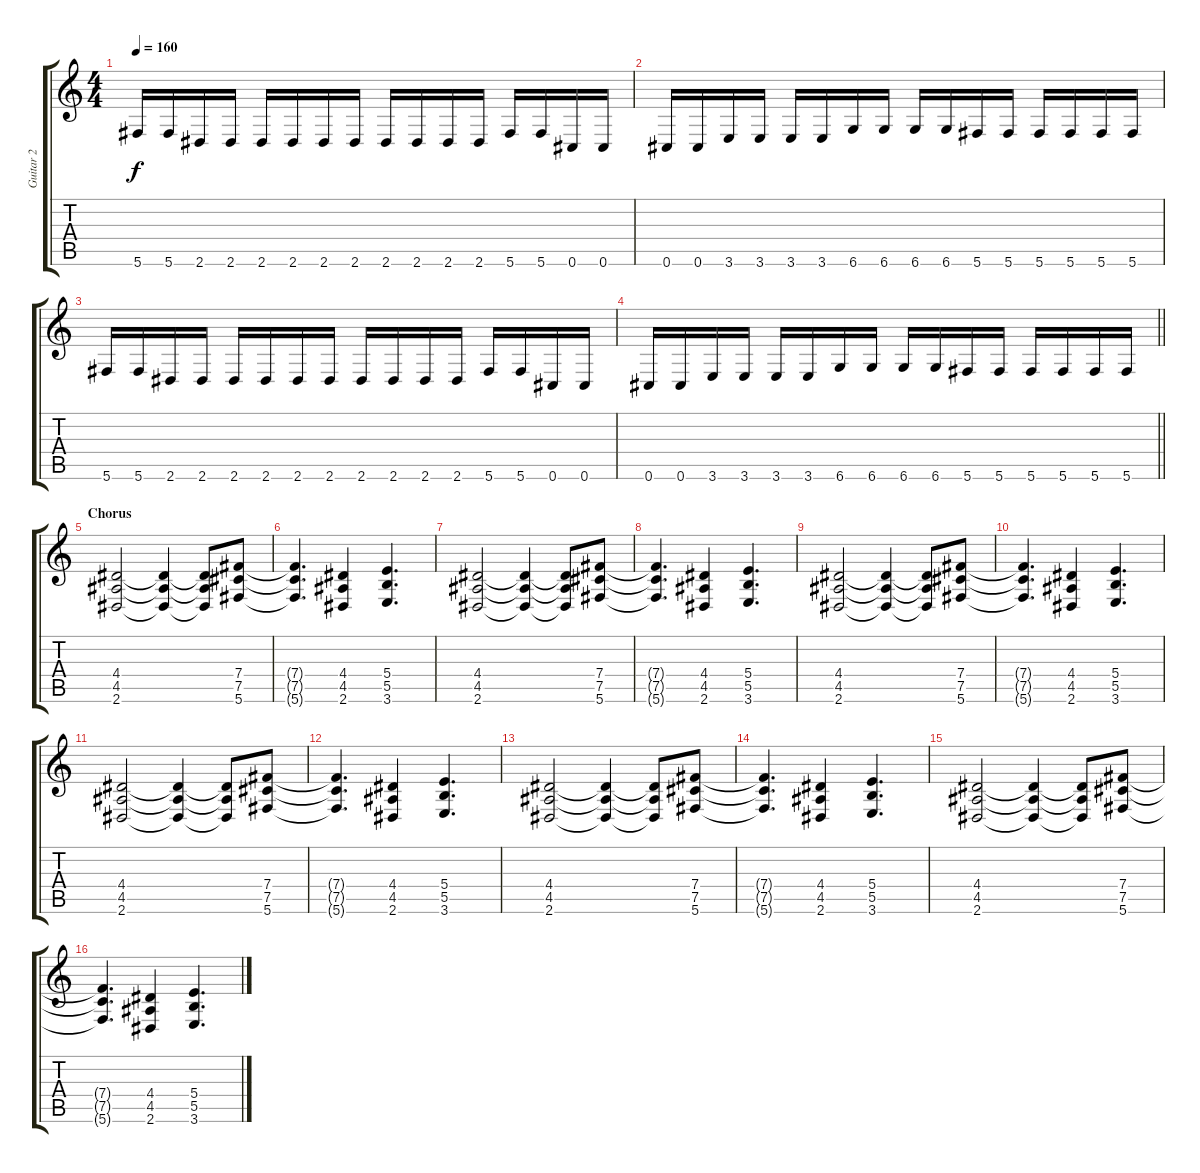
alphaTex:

\track ("Guitar 2" "Guitar 2") {instrument distortionguitar}
\staff {score tabs}
\tuning (Db4 Ab3 E3 B2 Gb2 Db2) {hide}
\ts (4 4)
\tempo 160
\clef g2
\ks c
5.6.16{dy f} 5.6.16 2.6.16 2.6.16 2.6.16 2.6.16 2.6.16 2.6.16 2.6.16 2.6.16 2.6.16 2.6.16 5.6.16 5.6.16 0.6.16 0.6.16 |
0.6.16 0.6.16 3.6.16 3.6.16 3.6.16 3.6.16 6.6.16 6.6.16 6.6.16 6.6.16 5.6.16 5.6.16 5.6.16 5.6.16 5.6.16 5.6.16 |
5.6.16 5.6.16 2.6.16 2.6.16 2.6.16 2.6.16 2.6.16 2.6.16 2.6.16 2.6.16 2.6.16 2.6.16 5.6.16 5.6.16 0.6.16 0.6.16 |
\barLineRight lightlight
0.6.16 0.6.16 3.6.16 3.6.16 3.6.16 3.6.16 6.6.16 6.6.16 6.6.16 6.6.16 5.6.16 5.6.16 5.6.16 5.6.16 5.6.16 5.6.16 |
\section ("" "Chorus")
(4.4 4.5 2.6).2 (4.4{t} 4.5{t} 2.6{t}).4 (4.4{t} 4.5{t} 2.6{t}).8 (7.4 7.5 5.6).8 |
(7.4{t} 7.5{t} 5.6{t}).4{d} (4.4 4.5 2.6).4 (5.4 5.5 3.6).4{d} |
(4.4 4.5 2.6).2 (4.4{t} 4.5{t} 2.6{t}).4 (4.4{t} 4.5{t} 2.6{t}).8 (7.4 7.5 5.6).8 |
(7.4{t} 7.5{t} 5.6{t}).4{d} (4.4 4.5 2.6).4 (5.4 5.5 3.6).4{d} |
(4.4 4.5 2.6).2 (4.4{t} 4.5{t} 2.6{t}).4 (4.4{t} 4.5{t} 2.6{t}).8 (7.4 7.5 5.6).8 |
(7.4{t} 7.5{t} 5.6{t}).4{d} (4.4 4.5 2.6).4 (5.4 5.5 3.6).4{d} |
(4.4 4.5 2.6).2 (4.4{t} 4.5{t} 2.6{t}).4 (4.4{t} 4.5{t} 2.6{t}).8 (7.4 7.5 5.6).8 |
(7.4{t} 7.5{t} 5.6{t}).4{d} (4.4 4.5 2.6).4 (5.4 5.5 3.6).4{d} |
(4.4 4.5 2.6).2 (4.4{t} 4.5{t} 2.6{t}).4 (4.4{t} 4.5{t} 2.6{t}).8 (7.4 7.5 5.6).8 |
(7.4{t} 7.5{t} 5.6{t}).4{d} (4.4 4.5 2.6).4 (5.4 5.5 3.6).4{d} |
(4.4 4.5 2.6).2 (4.4{t} 4.5{t} 2.6{t}).4 (4.4{t} 4.5{t} 2.6{t}).8 (7.4 7.5 5.6).8 |
(7.4{t} 7.5{t} 5.6{t}).4{d} (4.4 4.5 2.6).4 (5.4 5.5 3.6).4{d}
